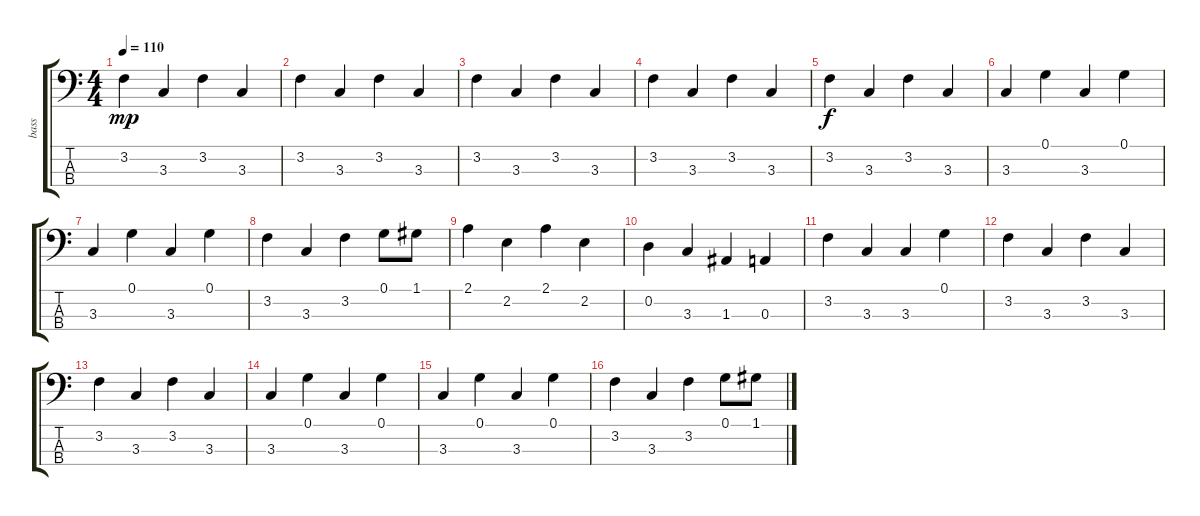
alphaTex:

\track ("bass" "bass") {instrument electricbassfinger}
\staff {score tabs}
\tuning (G2 D2 A1 E1) {hide}
\ts (4 4)
\tempo 110
\clef f4
\ks c
3.2.4{dy mp volume 16 instrument electricbassfinger} 3.3.4 3.2.4 3.3.4 |
3.2.4 3.3.4 3.2.4 3.3.4 |
3.2.4 3.3.4 3.2.4 3.3.4 |
3.2.4 3.3.4 3.2.4 3.3.4 |
3.2.4{dy f} 3.3.4 3.2.4 3.3.4 |
3.3.4 0.1.4 3.3.4 0.1.4 |
3.3.4 0.1.4 3.3.4 0.1.4 |
3.2.4 3.3.4 3.2.4 0.1.8 1.1.8 |
2.1.4 2.2.4 2.1.4 2.2.4 |
0.2.4 3.3.4 1.3.4 0.3.4 |
3.2.4 3.3.4 3.3.4 0.1.4 |
3.2.4 3.3.4 3.2.4 3.3.4 |
3.2.4 3.3.4 3.2.4 3.3.4 |
3.3.4 0.1.4 3.3.4 0.1.4 |
3.3.4 0.1.4 3.3.4 0.1.4 |
3.2.4 3.3.4 3.2.4 0.1.8 1.1.8
